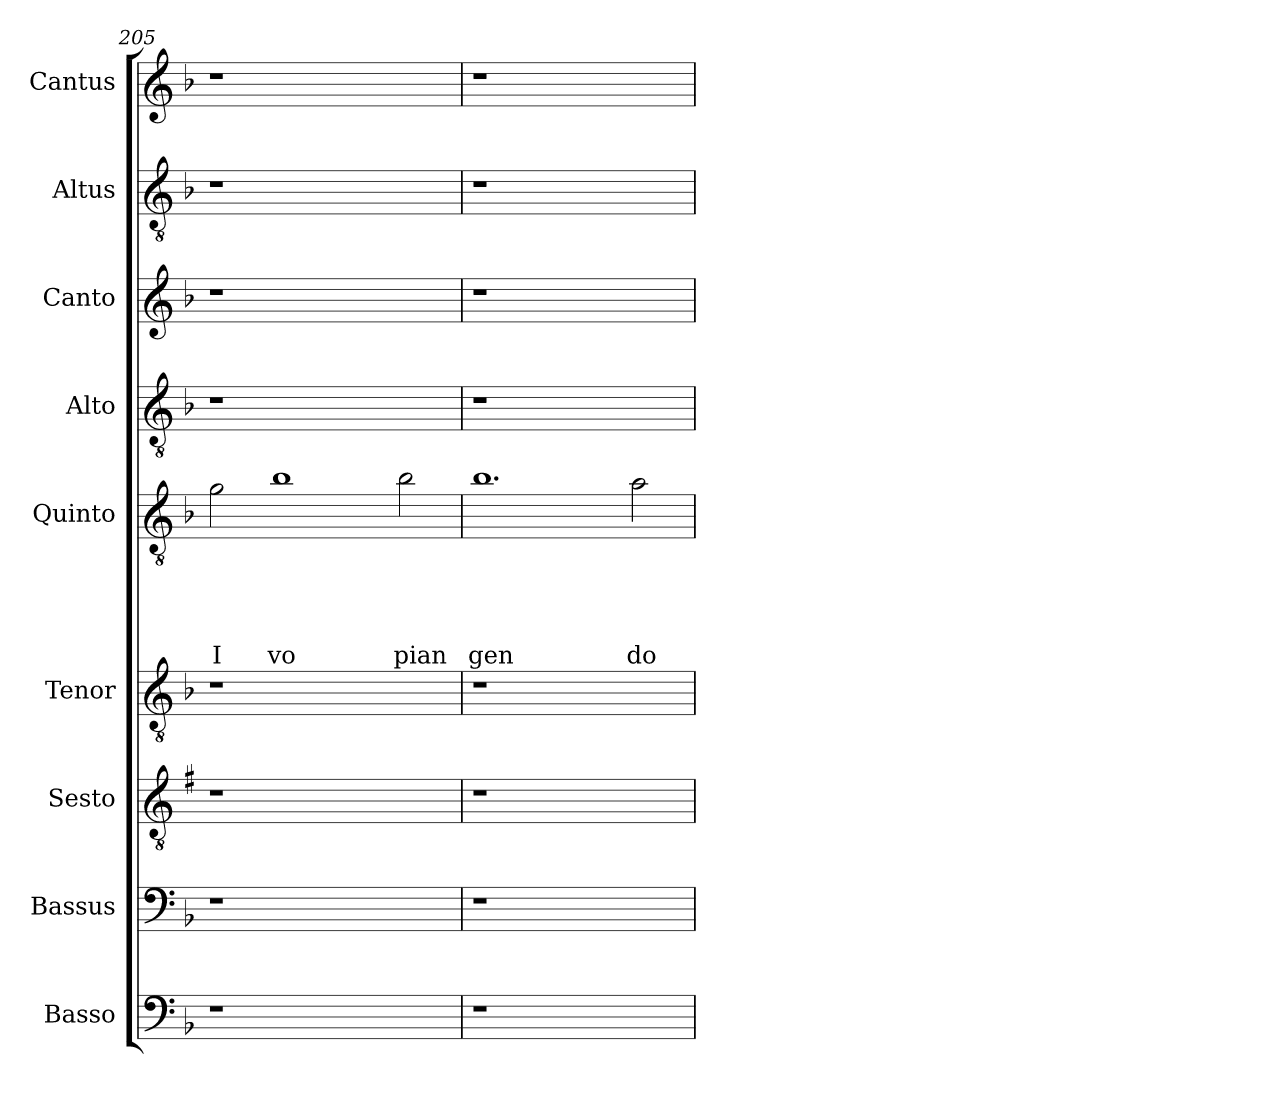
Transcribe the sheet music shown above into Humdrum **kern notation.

**kern	**kern	**kern	**kern	**kern	**text	**text	**text	**text	**text	**kern	**kern	**kern	**kern
*part9	*part8	*part7	*part6	*part5	*part5	*part5	*part5	*part5	*part5	*part4	*part3	*part2	*part1
*staff9	*staff8	*staff7	*staff6	*staff5	*staff5	*staff5	*staff5	*staff5	*staff5	*staff4	*staff3	*staff2	*staff1
*I"Basso	*I"Bassus	*I"Sesto	*I"Tenor	*I"Quinto	*	*	*	*	*	*I"Alto	*I"Canto	*I"Altus	*I"Cantus
*	*	*I'Sesto	*I'Tenor	*I'Quinto	*	*	*	*	*	*I'Alto	*I'Canto	*I'Altus	*I'Cantus
*clefF4	*clefF4	*clefGv2	*clefGv2	*clefGv2	*	*	*	*	*	*clefGv2	*clefG2	*clefGv2	*clefG2
*k[b-]	*k[b-]	*k[f#]	*k[b-]	*k[b-]	*	*	*	*	*	*k[b-]	*k[b-]	*k[b-]	*k[b-]
*F:	*F:	*G:	*F:	*F:	*	*	*	*	*	*F:	*F:	*F:	*F:
=205	=205	=205	=205	=205	=205	=205	=205	=205	=205	=205	=205	=205	=205
!	!	!	!	!	!	!	!	!	!LO:LY:b	!	!	!	!
1r	1r	1r	1r	2g\	.	.	.	.	I	1r	1r	1r	1r
!	!	!	!	!	!	!	!	!	!LO:LY:b	!	!	!	!
.	.	.	.	1b-	.	.	.	.	vo	.	.	.	.
1ryy	1ryy	1ryy	1ryy	.	.	.	.	.	.	1ryy	1ryy	1ryy	1ryy
!	!	!	!	!	!	!	!	!	!LO:LY:b	!	!	!	!
.	.	.	.	2b-\	.	.	.	.	pian	.	.	.	.
=206	=206	=206	=206	=206	=206	=206	=206	=206	=206	=206	=206	=206	=206
!	!	!	!	!	!	!	!	!	!LO:LY:b	!	!	!	!
1r	1r	1r	1r	1.b-	.	.	.	.	gen	1r	1r	1r	1r
1ryy	1ryy	1ryy	1ryy	.	.	.	.	.	.	1ryy	1ryy	1ryy	1ryy
!	!	!	!	!	!	!	!	!	!LO:LY:b	!	!	!	!
.	.	.	.	2a\	.	.	.	.	do	.	.	.	.
=	=	=	=	=	=	=	=	=	=	=	=	=	=
*-	*-	*-	*-	*-	*-	*-	*-	*-	*-	*-	*-	*-	*-
